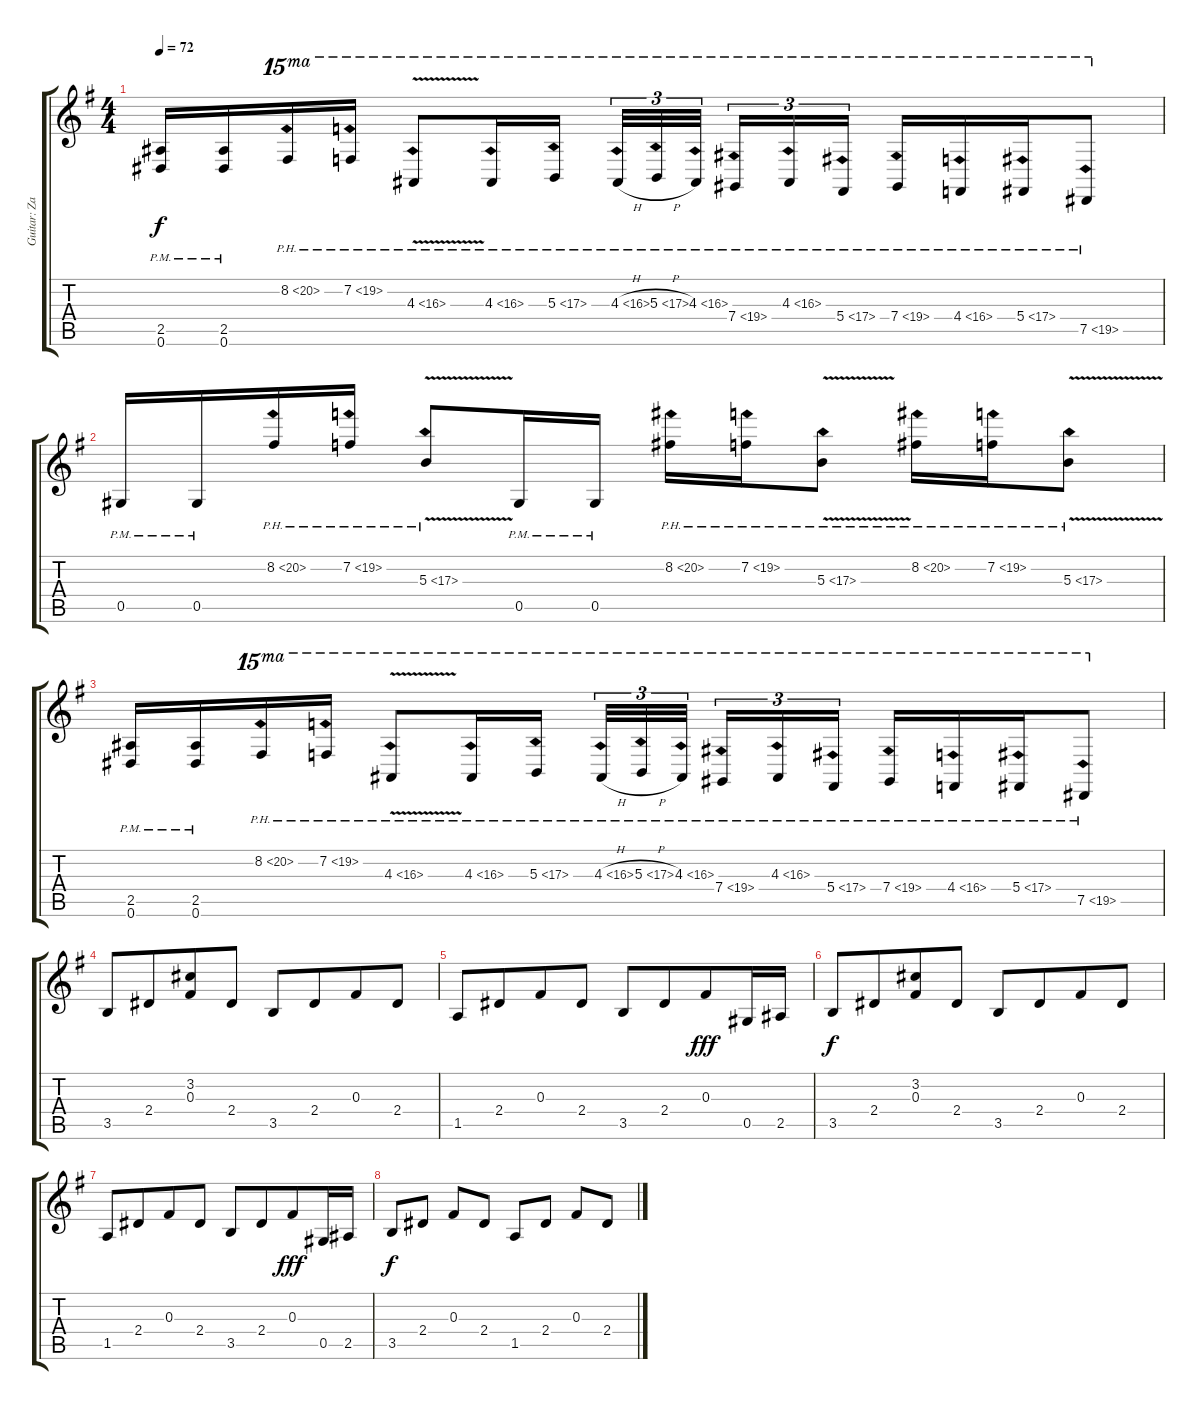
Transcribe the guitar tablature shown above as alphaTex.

\track ("Guitar: Zakk" "Guitar: Za") {instrument overdrivenguitar}
\staff {score tabs}
\tuning (Eb4 Bb3 Gb3 Db3 Ab2 Eb2) {hide}
\ts (4 4)
\tempo 72
\clef g2
\ks g
(2.5{pm} 0.6{pm}).16{dy f} (2.5{pm} 0.6{pm}).16 8.2{ph 12}.16{ot 15ma} 7.2{ph 12}.16{ot 15ma} 4.3{ph 12 v}.8{ot 15ma} 4.3{ph 12}.16{ot 15ma} 5.3{ph 12}.16{ot 15ma} 4.3{ph 12 h}.32{tu (3 2) ot 15ma} 5.3{ph 12 h}.32{tu (3 2) ot 15ma} 4.3{ph 12}.32{tu (3 2) ot 15ma beam splitsecondary} 7.4{ph 12}.16{tu (3 2) ot 15ma} 4.3{ph 12}.16{tu (3 2) ot 15ma} 5.4{ph 12}.16{tu (3 2) ot 15ma beam split} 7.4{ph 12}.16{ot 15ma beam merge} 4.4{ph 12}.16{ot 15ma} 5.4{ph 12}.16{ot 15ma} 7.5{ph 12}.8{ot 15ma} |
0.5{pm}.16 0.5{pm}.16 8.2{ph 12}.16 7.2{ph 12}.16 5.3{ph 12 v}.8 0.5{pm}.16 0.5{pm}.16 8.2{ph 12}.16 7.2{ph 12}.16 5.3{ph 12 v}.8 8.2{ph 12}.16 7.2{ph 12}.16 5.3{ph 12 v}.8 |
(2.5{pm} 0.6{pm}).16 (2.5{pm} 0.6{pm}).16 8.2{ph 12}.16{ot 15ma} 7.2{ph 12}.16{ot 15ma} 4.3{ph 12 v}.8{ot 15ma} 4.3{ph 12}.16{ot 15ma} 5.3{ph 12}.16{ot 15ma} 4.3{ph 12 h}.32{tu (3 2) ot 15ma} 5.3{ph 12 h}.32{tu (3 2) ot 15ma} 4.3{ph 12}.32{tu (3 2) ot 15ma beam splitsecondary} 7.4{ph 12}.16{tu (3 2) ot 15ma} 4.3{ph 12}.16{tu (3 2) ot 15ma} 5.4{ph 12}.16{tu (3 2) ot 15ma beam split} 7.4{ph 12}.16{ot 15ma beam merge} 4.4{ph 12}.16{ot 15ma} 5.4{ph 12}.16{ot 15ma} 7.5{ph 12}.8{ot 15ma} |
3.5.8{beam merge} 2.4.8{beam merge} (3.2 0.3).8{beam merge} 2.4.8 3.5.8{beam merge} 2.4.8{beam merge} 0.3.8{beam merge} 2.4.8 |
1.5.8{beam merge} 2.4.8{beam merge} 0.3.8{beam merge} 2.4.8 3.5.8{beam merge} 2.4.8{beam merge} 0.3.8{dy fff beam merge} 0.5.16 2.5.16 |
3.5.8{dy f beam merge} 2.4.8{beam merge} (3.2 0.3).8{beam merge} 2.4.8 3.5.8{beam merge} 2.4.8{beam merge} 0.3.8{beam merge} 2.4.8 |
1.5.8{beam merge} 2.4.8{beam merge} 0.3.8{beam merge} 2.4.8 3.5.8{beam merge} 2.4.8{beam merge} 0.3.8{dy fff beam merge} 0.5.16 2.5.16 |
3.5.8{dy f} 2.4.8 0.3.8 2.4.8 1.5.8 2.4.8 0.3.8 2.4.8
